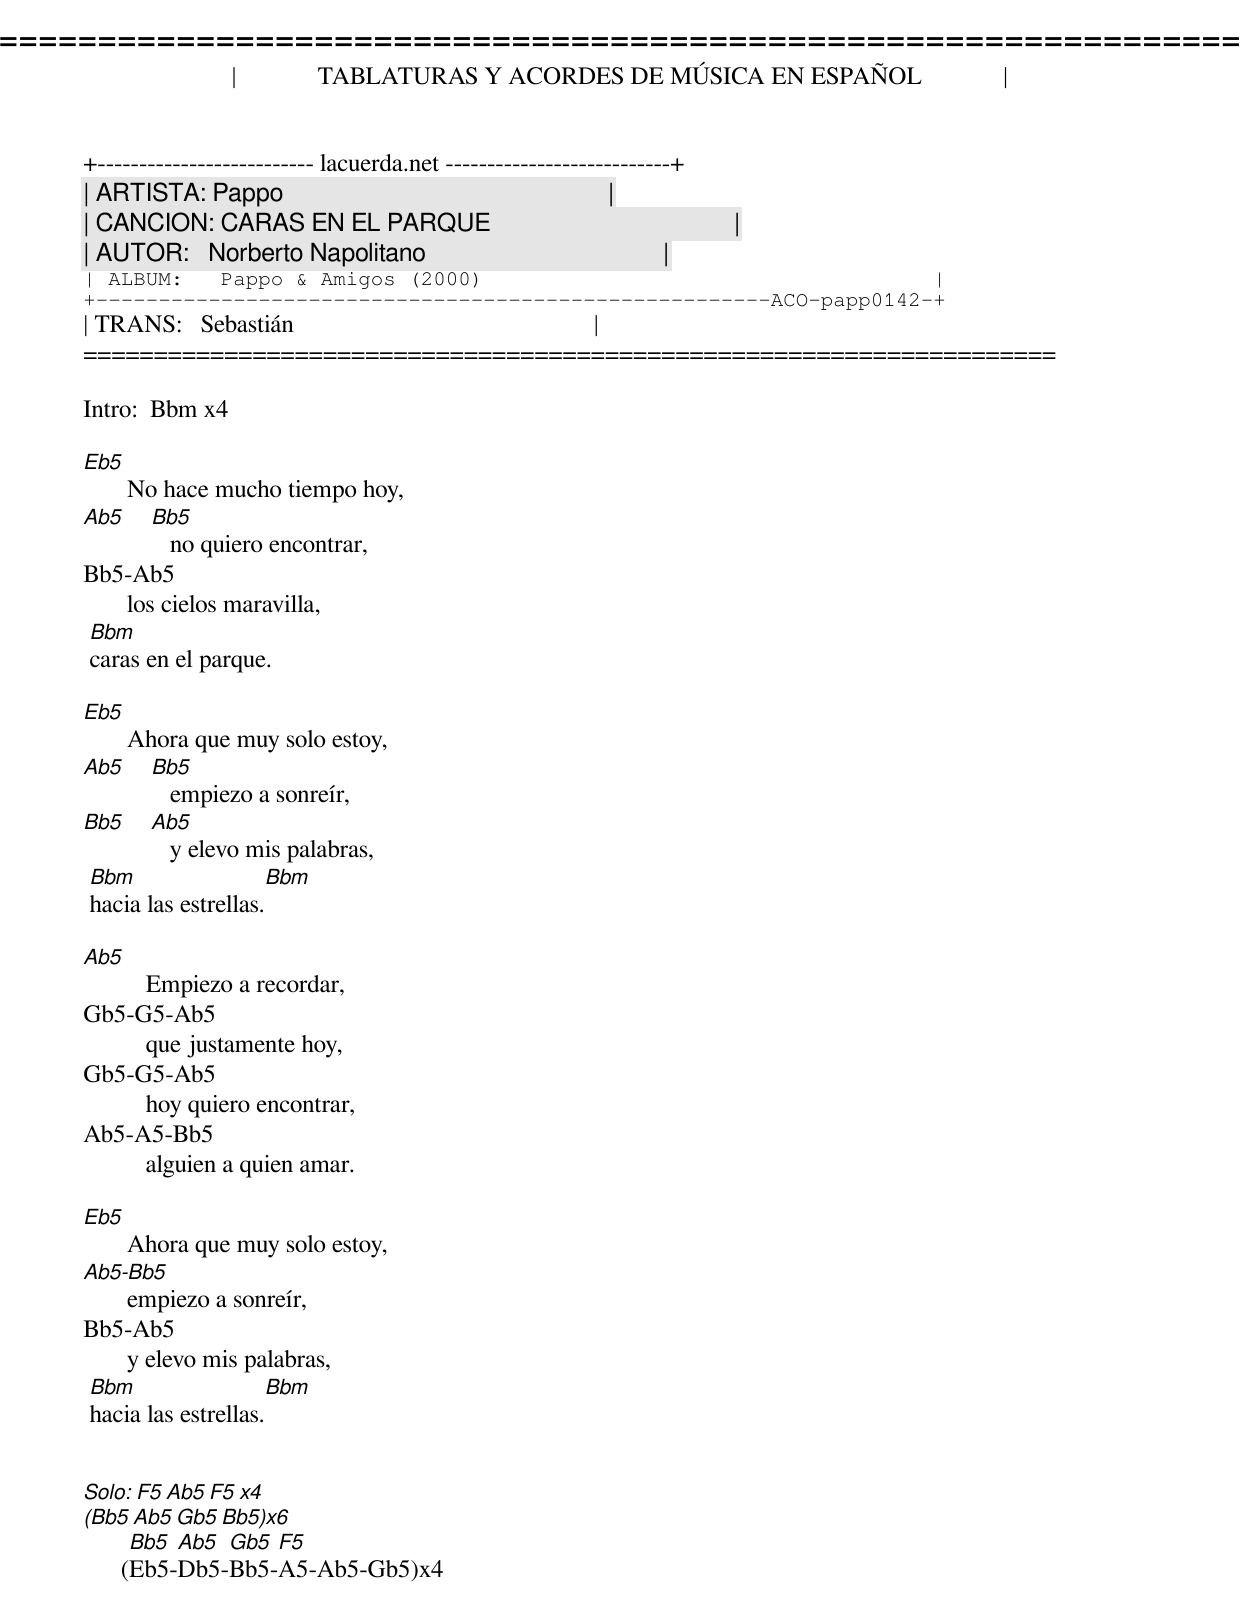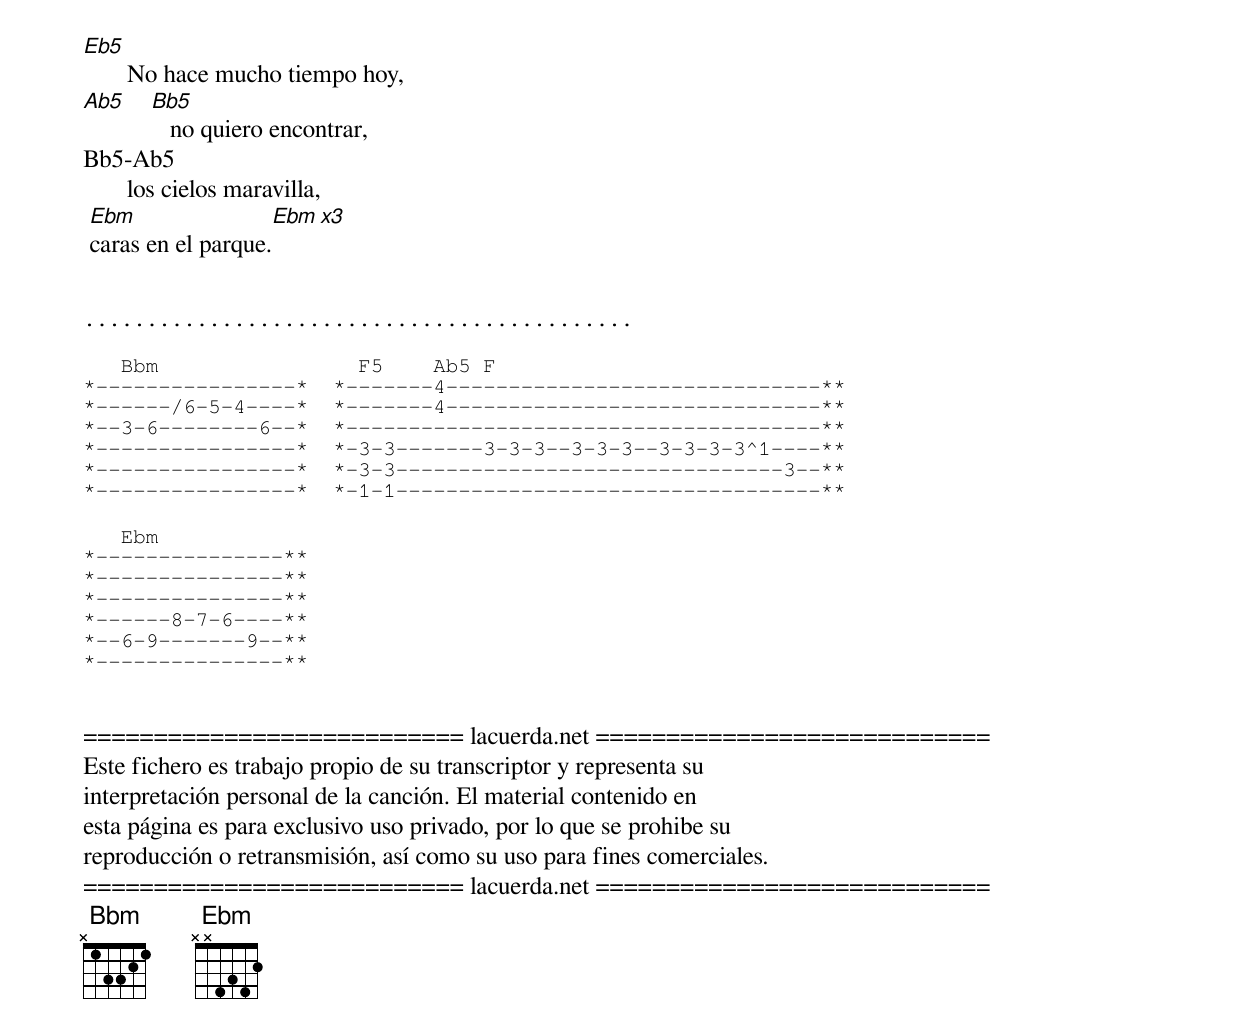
=====================================================================
|             TABLATURAS Y ACORDES DE MÚSICA EN ESPAÑOL             |
+-------------------------- lacuerda.net ---------------------------+
| ARTISTA: Pappo                                                    |
| CANCION: CARAS EN EL PARQUE                                       |
| AUTOR:   Norberto Napolitano                                      |
| ALBUM:   Pappo & Amigos (2000)                                    |
+------------------------------------------------------ACO-papp0142-+
| TRANS:   Sebastián                                                |
=====================================================================

Intro:  Bbm x4

Eb5
       No hace mucho tiempo hoy,
Ab5 Bb5
       no quiero encontrar,
Bb5-Ab5
       los cielos maravilla,
 Bbm
 caras en el parque.

Eb5
       Ahora que muy solo estoy,
Ab5 Bb5
       empiezo a sonreír,
Bb5 Ab5
       y elevo mis palabras,
 Bbm                  Bbm
 hacia las estrellas.

Ab5
          Empiezo a recordar,
Gb5-G5-Ab5
          que justamente hoy,
Gb5-G5-Ab5
          hoy quiero encontrar,
Ab5-A5-Bb5
          alguien a quien amar.

Eb5
       Ahora que muy solo estoy,
Ab5-Bb5
       empiezo a sonreír,
Bb5-Ab5
       y elevo mis palabras,
 Bbm                  Bbm
 hacia las estrellas.


Solo:  F5 Ab5 F5 x4
      (Bb5 Ab5 Gb5 Bb5)x6
       Bb5 Ab5 Gb5 F5
      (Eb5-Db5-Bb5-A5-Ab5-Gb5)x4

Eb5
       No hace mucho tiempo hoy,
Ab5 Bb5
       no quiero encontrar,
Bb5-Ab5
       los cielos maravilla,
 Ebm                  Ebm x3
 caras en el parque.


............................................

   Bbm                F5    Ab5 F
*----------------*  *-------4------------------------------**
*------/6-5-4----*  *-------4------------------------------**
*--3-6--------6--*  *--------------------------------------**
*----------------*  *-3-3-------3-3-3--3-3-3--3-3-3-3^1----**
*----------------*  *-3-3-------------------------------3--**
*----------------*  *-1-1----------------------------------**

   Ebm
*---------------**
*---------------**
*---------------**
*------8-7-6----**
*--6-9-------9--**
*---------------**


=========================== lacuerda.net ============================
Este fichero es trabajo propio de su transcriptor y representa su
interpretación personal de la canción. El material contenido en
esta página es para exclusivo uso privado, por lo que se prohibe su
reproducción o retransmisión, así como su uso para fines comerciales.
=========================== lacuerda.net ============================
